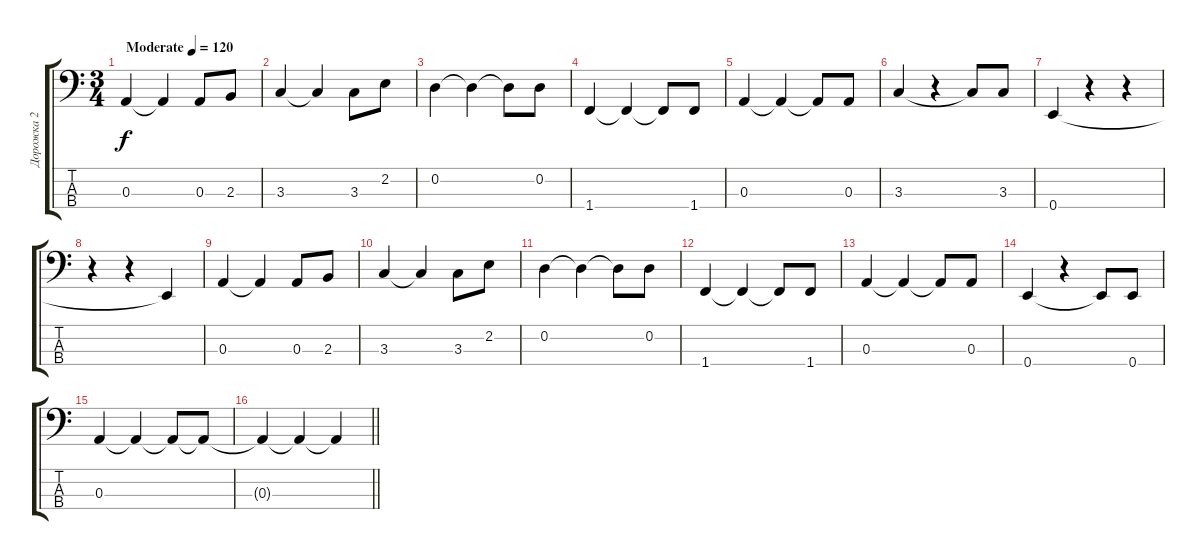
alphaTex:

\track ("Дорожка 2" "Дорожка 2") {instrument electricbassfinger}
\staff {score tabs}
\tuning (G2 D2 A1 E1) {hide}
\ts (3 4)
\tempo (120 "Moderate")
\clef f4
\ks c
0.3.4{dy f instrument electricbassfinger} 0.3{t}.4 0.3.8 2.3.8 |
3.3.4 3.3{t}.4 3.3.8 2.2.8 |
0.2.4 0.2{t}.4 0.2{t}.8 0.2.8 |
1.4.4 1.4{t}.4 1.4{t}.8 1.4.8 |
0.3.4 0.3{t}.4 0.3{t}.8 0.3.8 |
3.3.4 r.4 3.3{t}.8 3.3.8 |
0.4.4 r.4 r.4 |
r.4 r.4 0.4{t}.4 |
0.3.4 0.3{t}.4 0.3.8 2.3.8 |
3.3.4 3.3{t}.4 3.3.8 2.2.8 |
0.2.4 0.2{t}.4 0.2{t}.8 0.2.8 |
1.4.4 1.4{t}.4 1.4{t}.8 1.4.8 |
0.3.4 0.3{t}.4 0.3{t}.8 0.3.8 |
0.4.4 r.4 0.4{t}.8 0.4.8 |
0.3.4 0.3{t}.4 0.3{t}.8 0.3{t}.8 |
\barLineRight lightlight
0.3{t}.4 0.3{t}.4 0.3{t}.4
